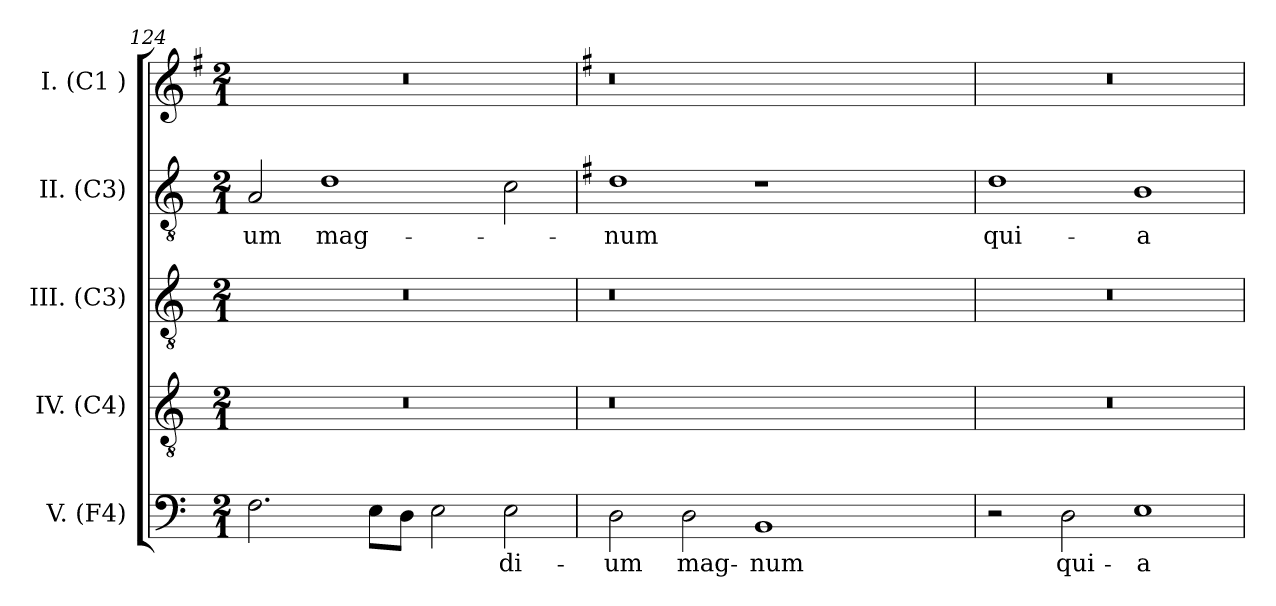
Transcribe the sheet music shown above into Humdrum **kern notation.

**kern	**text	**kern	**kern	**kern	**text	**kern
*part5	*part5	*part4	*part3	*part2	*part2	*part1
*staff5	*staff5	*staff4	*staff3	*staff2	*staff2	*staff1
*I"V. (F4)	*	*I"IV. (C4)	*I"III. (C3)	*I"II. (C3)	*	*I"I. (C1 )
*I'V.	*	*I'IV.	*I'III.	*I'II.	*	*I'I.
*clefF4	*	*clefGv2	*clefGv2	*clefGv2	*	*clefG2
*k[]	*	*k[]	*	*k[]	*	*k[f#]
*C:	*	*C:	*	*C:	*	*G:
*M2/1	*	*M2/1	*M2/1	*M2/1	*	*M2/1
=124	=124	=124	=124	=124	=124	=124
!	!	!	!	!	!LO:LY:b:cj	!
2.F\	.	0r	0r	2A/	-um	0r
!	!	!	!	!	!LO:LY:b	!
.	.	.	.	1d	mag-	.
8E\L	.	.	.	.	.	.
8D\J	.	.	.	.	.	.
2E\	.	.	.	.	.	.
!	!LO:LY:b:cj	!	!	!	!	!
2E\	-di-	.	.	2c\	.	.
=125	=125	=125	=125	=125	=125	=125
*	*	*	*	*k[f#]	*	*
*	*	*	*	*G:	*	*
!	!LO:LY:b:cj	!	!	!	!LO:LY:b:cj	!
2D\	-um	0r	0r	1d	-num	0r
!	!LO:LY:b:cj	!	!	!	!	!
2D\	mag-	.	.	.	.	.
!	!LO:LY:b:cj	!	!	!LO:N:vis=1	!	!
1BB	-num	.	.	0r	.	.
1ryy	.	1ryy	1ryy	.	.	1ryy
=126	=126	=126	=126	=126	=126	=126
!	!	!	!	!	!LO:LY:b:cj	!
2r	.	0r	0r	1d	qui-	0r
!	!LO:LY:b:cj	!	!	!	!	!
2D\	qui-	.	.	.	.	.
!	!LO:LY:b:rj	!	!	!	!LO:LY:b:rj	!
1E	-a	.	.	1B	-a	.
=	=	=	=	=	=	=
*-	*-	*-	*-	*-	*-	*-
